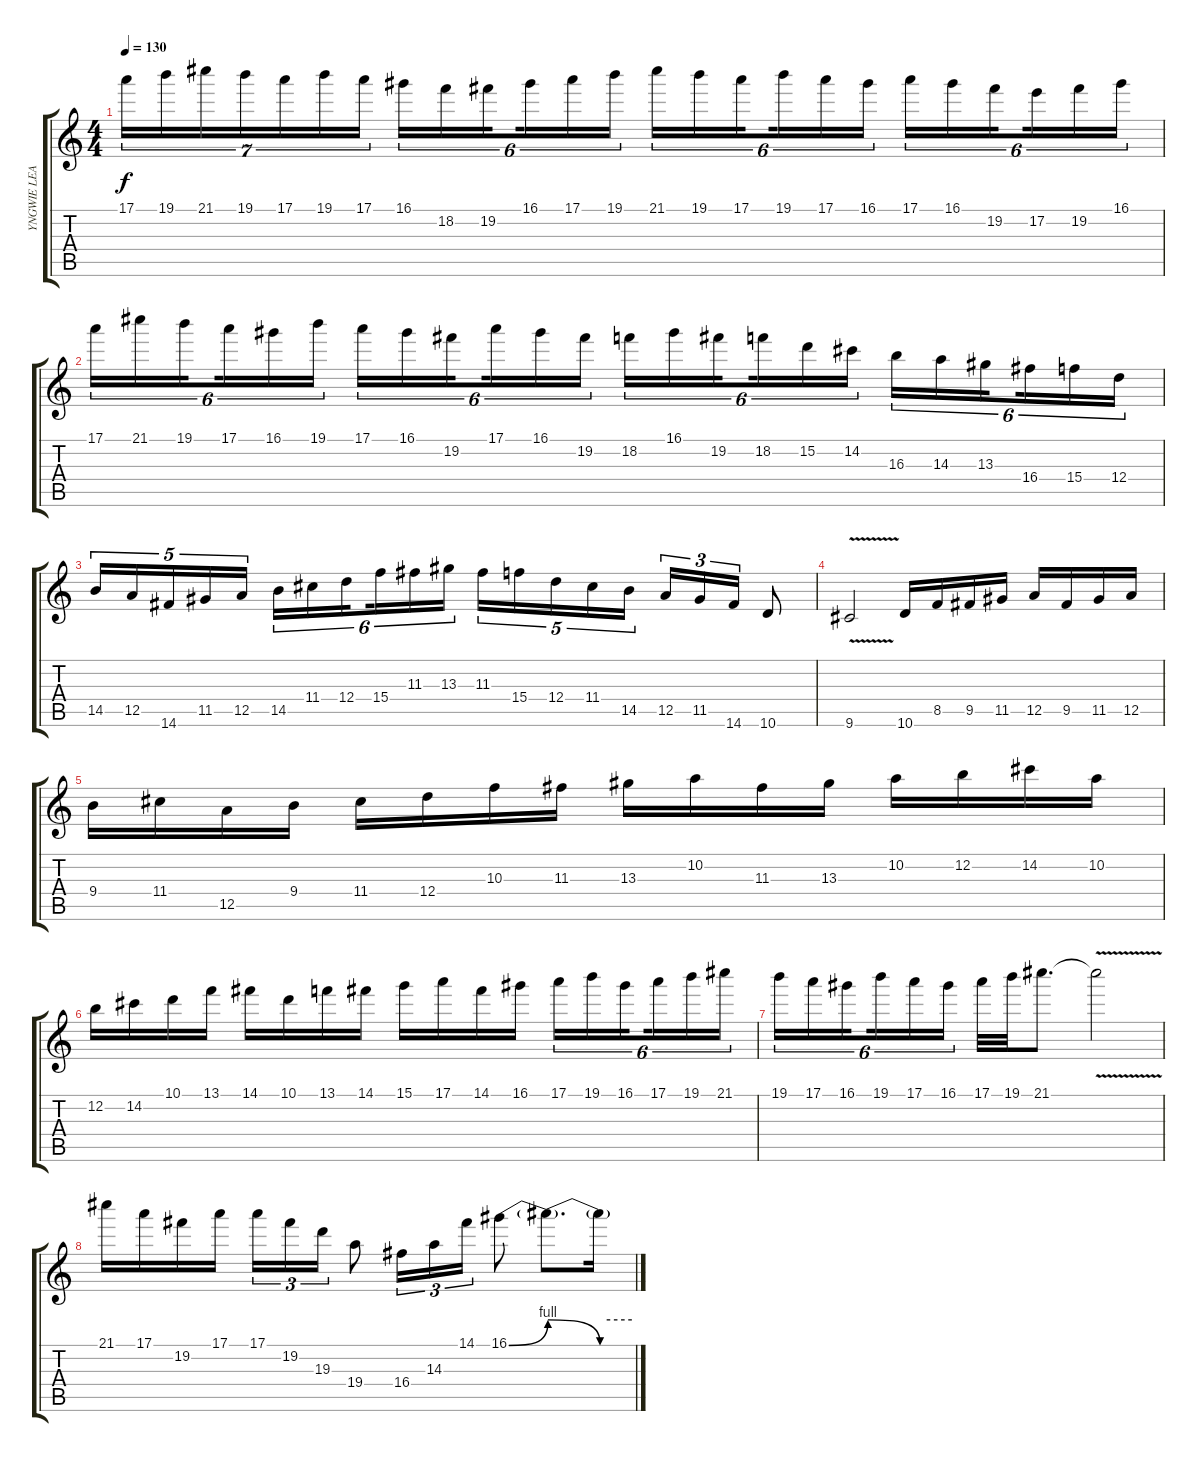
\track ("YNGWIE LEAD GUITAR" "YNGWIE LEA") {instrument overdrivenguitar}
\staff {score tabs}
\tuning (E4 B3 G3 D3 A2 E2) {hide}
\ts (4 4)
\tempo 130
\clef g2
\ks c
17.1.16{tu (7 4) dy f} 19.1.16{tu (7 4)} 21.1.16{tu (7 4)} 19.1.16{tu (7 4)} 17.1.16{tu (7 4)} 19.1.16{tu (7 4)} 17.1.16{tu (7 4)} 16.1.16{tu (6 4)} 18.2.16{tu (6 4)} 19.2.16{tu (6 4) beam splitsecondary} 16.1.16{tu (6 4)} 17.1.16{tu (6 4)} 19.1.16{tu (6 4)} 21.1.16{tu (6 4)} 19.1.16{tu (6 4)} 17.1.16{tu (6 4) beam splitsecondary} 19.1.16{tu (6 4)} 17.1.16{tu (6 4)} 16.1.16{tu (6 4)} 17.1.16{tu (6 4)} 16.1.16{tu (6 4)} 19.2.16{tu (6 4) beam splitsecondary} 17.2.16{tu (6 4)} 19.2.16{tu (6 4)} 16.1.16{tu (6 4)} |
17.1.16{tu (6 4)} 21.1.16{tu (6 4)} 19.1.16{tu (6 4) beam splitsecondary} 17.1.16{tu (6 4)} 16.1.16{tu (6 4)} 19.1.16{tu (6 4)} 17.1.16{tu (6 4)} 16.1.16{tu (6 4)} 19.2.16{tu (6 4) beam splitsecondary} 17.1.16{tu (6 4)} 16.1.16{tu (6 4)} 19.2.16{tu (6 4)} 18.2.16{tu (6 4)} 16.1.16{tu (6 4)} 19.2.16{tu (6 4) beam splitsecondary} 18.2.16{tu (6 4)} 15.2.16{tu (6 4)} 14.2.16{tu (6 4)} 16.3.16{tu (6 4)} 14.3.16{tu (6 4)} 13.3.16{tu (6 4) beam splitsecondary} 16.4.16{tu (6 4)} 15.4.16{tu (6 4)} 12.4.16{tu (6 4)} |
14.5.16{tu (5 4)} 12.5.16{tu (5 4)} 14.6.16{tu (5 4)} 11.5.16{tu (5 4)} 12.5.16{tu (5 4)} 14.5.16{tu (6 4)} 11.4.16{tu (6 4)} 12.4.16{tu (6 4) beam splitsecondary} 15.4.16{tu (6 4)} 11.3.16{tu (6 4)} 13.3.16{tu (6 4)} 11.3.16{tu (5 4)} 15.4.16{tu (5 4)} 12.4.16{tu (5 4)} 11.4.16{tu (5 4)} 14.5.16{tu (5 4)} 12.5.16{tu (3 2)} 11.5.16{tu (3 2)} 14.6.16{tu (3 2)} 10.6.8 |
9.6{v}.2 10.6.16 8.5.16 9.5.16 11.5.16 12.5.16 9.5.16 11.5.16 12.5.16 |
9.4.16 11.4.16 12.5.16 9.4.16 11.4.16 12.4.16 10.3.16 11.3.16 13.3.16 10.2.16 11.3.16 13.3.16 10.2.16 12.2.16 14.2.16 10.2.16 |
12.2.16 14.2.16 10.1.16 13.1.16 14.1.16 10.1.16 13.1.16 14.1.16 15.1.16 17.1.16 14.1.16 16.1.16 17.1.16{tu (6 4)} 19.1.16{tu (6 4)} 16.1.16{tu (6 4) beam splitsecondary} 17.1.16{tu (6 4)} 19.1.16{tu (6 4)} 21.1.16{tu (6 4)} |
19.1.16{tu (6 4)} 17.1.16{tu (6 4)} 16.1.16{tu (6 4) beam splitsecondary} 19.1.16{tu (6 4)} 17.1.16{tu (6 4)} 16.1.16{tu (6 4)} 17.1.32 19.1.32 21.1.8{d} 21.1{v t}.2 |
21.1.16 17.1.16 19.2.16 17.1.16 17.1.16{tu (3 2)} 19.2.16{tu (3 2)} 19.3.16{tu (3 2)} 19.4.8 16.4.16{tu (3 2)} 14.3.16{tu (3 2)} 14.1.16{tu (3 2)} 16.1{be (bend 0 0 60 4)}.8 16.1{be (release 0 4 60 0) t}.8{d} 16.1{be (hold 0 4 60 4) t}.16
